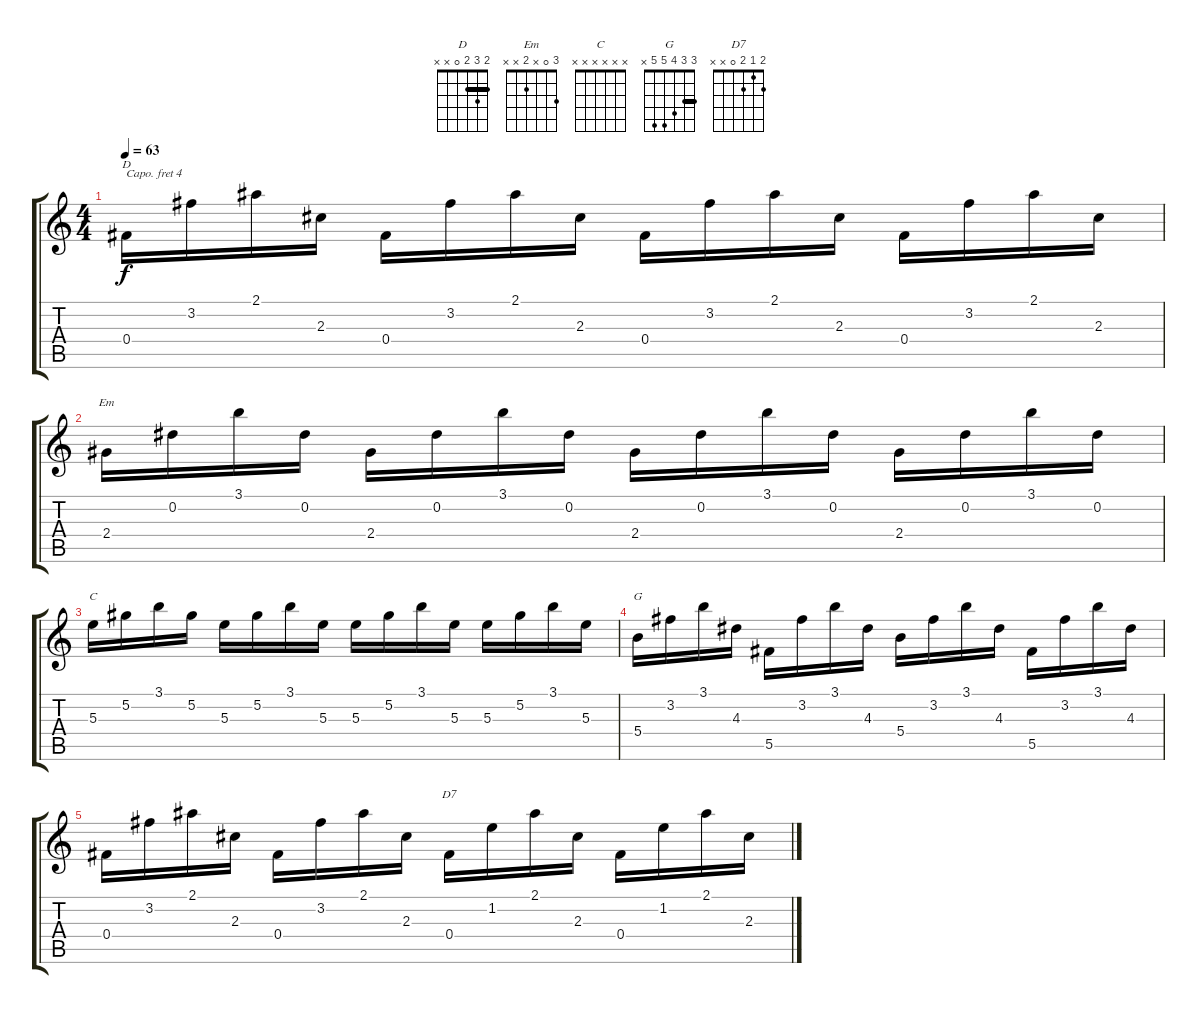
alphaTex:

\track "" {solo instrument acousticguitarsteel}
\staff {score tabs}
\capo 4
\tuning (E4 B3 G3 D3 A2 E2) {hide}
\chord ("D" 2 3 2 0 x x) {barre 2}
\chord ("Em" 3 0 x 2 x x)
\chord ("C" x x x x x x)
\chord ("G" 3 3 4 5 5 x) {barre 3}
\chord ("D7" 2 1 2 0 x x)
\ts (4 4)
\tempo 63
\clef g2
\ks c
0.4.16{ch "D" dy f} 3.2.16 2.1.16 2.3.16 0.4.16 3.2.16 2.1.16 2.3.16 0.4.16 3.2.16 2.1.16 2.3.16 0.4.16 3.2.16 2.1.16 2.3.16 |
2.4.16{ch "Em"} 0.2.16 3.1.16 0.2.16 2.4.16 0.2.16 3.1.16 0.2.16 2.4.16 0.2.16 3.1.16 0.2.16 2.4.16 0.2.16 3.1.16 0.2.16 |
5.3.16{ch "C"} 5.2.16 3.1.16 5.2.16 5.3.16 5.2.16 3.1.16 5.3.16 5.3.16 5.2.16 3.1.16 5.3.16 5.3.16 5.2.16 3.1.16 5.3.16 |
5.4.16{ch "G"} 3.2.16 3.1.16 4.3.16 5.5.16 3.2.16 3.1.16 4.3.16 5.4.16 3.2.16 3.1.16 4.3.16 5.5.16 3.2.16 3.1.16 4.3.16 |
0.4.16 3.2.16 2.1.16 2.3.16 0.4.16 3.2.16 2.1.16 2.3.16 0.4.16{ch "D7"} 1.2.16 2.1.16 2.3.16 0.4.16 1.2.16 2.1.16 2.3.16
